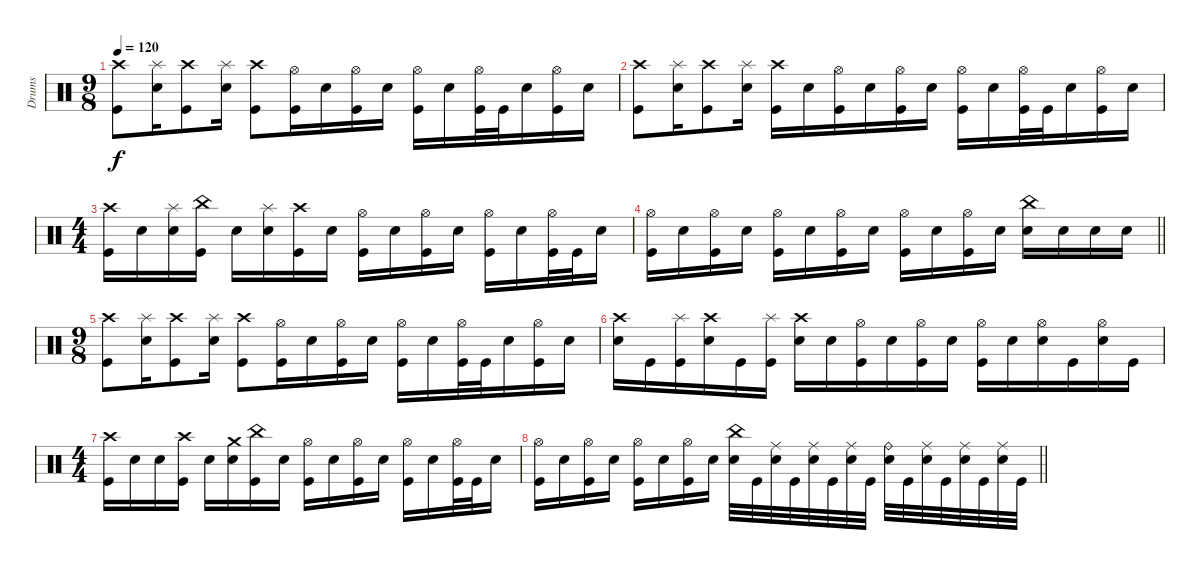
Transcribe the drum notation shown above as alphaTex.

\track ("Drums" "Drums") {instrument percussion}
\staff
\articulation defaults
\ts (9 8)
\section ("" "")
\tempo 120
\clef neutral
\ks c
("Crash high (hit)" "Kick (hit)").8{dy f} ("Splash (hit)" "Electric Snare (hit)").16 ("Crash high (hit)" "Kick (hit)").8 ("Splash (hit)" "Electric Snare (hit)").16 ("Crash high (hit)" "Kick (hit)").8 ("Hi-Hat (open)" "Kick (hit)").16 "Electric Snare (hit)".16 ("Hi-Hat (open)" "Kick (hit)").16 "Electric Snare (hit)".16 ("Hi-Hat (open)" "Kick (hit)").16 "Electric Snare (hit)".16 ("Hi-Hat (open)" "Kick (hit)").32 "Kick (hit)".32 "Electric Snare (hit)".16 ("Hi-Hat (open)" "Kick (hit)").16 "Electric Snare (hit)".16 |
("Crash high (hit)" "Kick (hit)").8 ("Splash (hit)" "Electric Snare (hit)").16 ("Crash high (hit)" "Kick (hit)").8 ("Splash (hit)" "Electric Snare (hit)").16 ("Crash high (hit)" "Kick (hit)").16 "Electric Snare (hit)".16 ("Hi-Hat (open)" "Kick (hit)").16 "Electric Snare (hit)".16 ("Hi-Hat (open)" "Kick (hit)").16 "Electric Snare (hit)".16 ("Hi-Hat (open)" "Kick (hit)").16 "Electric Snare (hit)".16 ("Hi-Hat (open)" "Kick (hit)").32 "Kick (hit)".32 "Electric Snare (hit)".16 ("Hi-Hat (open)" "Kick (hit)").16 "Electric Snare (hit)".16 |
\ts (4 4)
("Crash high (hit)" "Kick (hit)").16 "Electric Snare (hit)".16 ("Splash (hit)" "Electric Snare (hit)").16 ("China (hit)" "Kick (hit)").16 "Electric Snare (hit)".16 ("Splash (hit)" "Electric Snare (hit)").16 ("Crash high (hit)" "Kick (hit)").16 "Electric Snare (hit)".16 ("Hi-Hat (open)" "Kick (hit)").16 "Electric Snare (hit)".16 ("Hi-Hat (open)" "Kick (hit)").16 "Electric Snare (hit)".16 ("Hi-Hat (open)" "Kick (hit)").16 "Electric Snare (hit)".16 ("Hi-Hat (open)" "Kick (hit)").32 "Kick (hit)".32 "Electric Snare (hit)".16 |
\barLineRight lightlight
("Hi-Hat (open)" "Kick (hit)").16 "Electric Snare (hit)".16 ("Hi-Hat (open)" "Kick (hit)").16 "Electric Snare (hit)".16 ("Hi-Hat (open)" "Kick (hit)").16 "Electric Snare (hit)".16 ("Hi-Hat (open)" "Kick (hit)").16 "Electric Snare (hit)".16 ("Hi-Hat (open)" "Kick (hit)").16 "Electric Snare (hit)".16 ("Hi-Hat (open)" "Kick (hit)").16 "Electric Snare (hit)".16 ("China (hit)" "Electric Snare (hit)").16 "Electric Snare (hit)".16 "Electric Snare (hit)".16 "Electric Snare (hit)".16 |
\ts (9 8)
("Crash high (hit)" "Kick (hit)").8 ("Splash (hit)" "Electric Snare (hit)").16 ("Crash high (hit)" "Kick (hit)").8 ("Splash (hit)" "Electric Snare (hit)").16 ("Crash high (hit)" "Kick (hit)").8 ("Hi-Hat (open)" "Kick (hit)").16 "Electric Snare (hit)".16 ("Hi-Hat (open)" "Kick (hit)").16 "Electric Snare (hit)".16 ("Hi-Hat (open)" "Kick (hit)").16 "Electric Snare (hit)".16 ("Hi-Hat (open)" "Kick (hit)").32 "Kick (hit)".32 "Electric Snare (hit)".16 ("Hi-Hat (open)" "Kick (hit)").16 "Electric Snare (hit)".16 |
("Crash high (hit)" "Electric Snare (hit)").16 "Kick (hit)".16 ("Splash (hit)" "Kick (hit)").16 ("Crash high (hit)" "Electric Snare (hit)").16 "Kick (hit)".16 ("Splash (hit)" "Kick (hit)").16 ("Crash high (hit)" "Electric Snare (hit)").16 "Electric Snare (hit)".16 ("Hi-Hat (open)" "Kick (hit)").16 "Electric Snare (hit)".16 ("Hi-Hat (open)" "Kick (hit)").16 "Electric Snare (hit)".16 ("Hi-Hat (open)" "Kick (hit)").16 "Electric Snare (hit)".16 ("Hi-Hat (open)" "Electric Snare (hit)").16 "Kick (hit)".16 ("Hi-Hat (open)" "Electric Snare (hit)").16 "Kick (hit)".16 |
\ts (4 4)
("Crash high (hit)" "Kick (hit)").16 "Electric Snare (hit)".16 "Electric Snare (hit)".16 ("Crash high (hit)" "Kick (hit)").16 "Electric Snare (hit)".16 ("Crash medium (hit)" "Electric Snare (hit)").16 ("China (hit)" "Kick (hit)").16 "Electric Snare (hit)".16 ("Hi-Hat (open)" "Kick (hit)").16 "Electric Snare (hit)".16 ("Hi-Hat (open)" "Kick (hit)").16 "Electric Snare (hit)".16 ("Hi-Hat (open)" "Kick (hit)").16 "Electric Snare (hit)".16 ("Hi-Hat (open)" "Kick (hit)").32 "Kick (hit)".32 "Electric Snare (hit)".16 |
\barLineRight lightlight
("Hi-Hat (open)" "Kick (hit)").16 "Electric Snare (hit)".16 ("Hi-Hat (open)" "Kick (hit)").16 "Electric Snare (hit)".16 ("Hi-Hat (open)" "Kick (hit)").16 "Electric Snare (hit)".16 ("Hi-Hat (open)" "Kick (hit)").16 "Electric Snare (hit)".16 ("China (hit)" "Electric Snare (hit)").32 "Kick (hit)".32 ("Ride (middle)" "Electric Snare (hit)").32 "Kick (hit)".32 ("Ride (middle)" "Electric Snare (hit)").32 "Kick (hit)".32 ("Ride (middle)" "Electric Snare (hit)").32 "Kick (hit)".32 ("Ride (bell)" "Electric Snare (hit)").32 "Kick (hit)".32 ("Ride (middle)" "Electric Snare (hit)").32 "Kick (hit)".32 ("Ride (middle)" "Electric Snare (hit)").32 "Kick (hit)".32 ("Ride (middle)" "Electric Snare (hit)").32 "Kick (hit)".32
